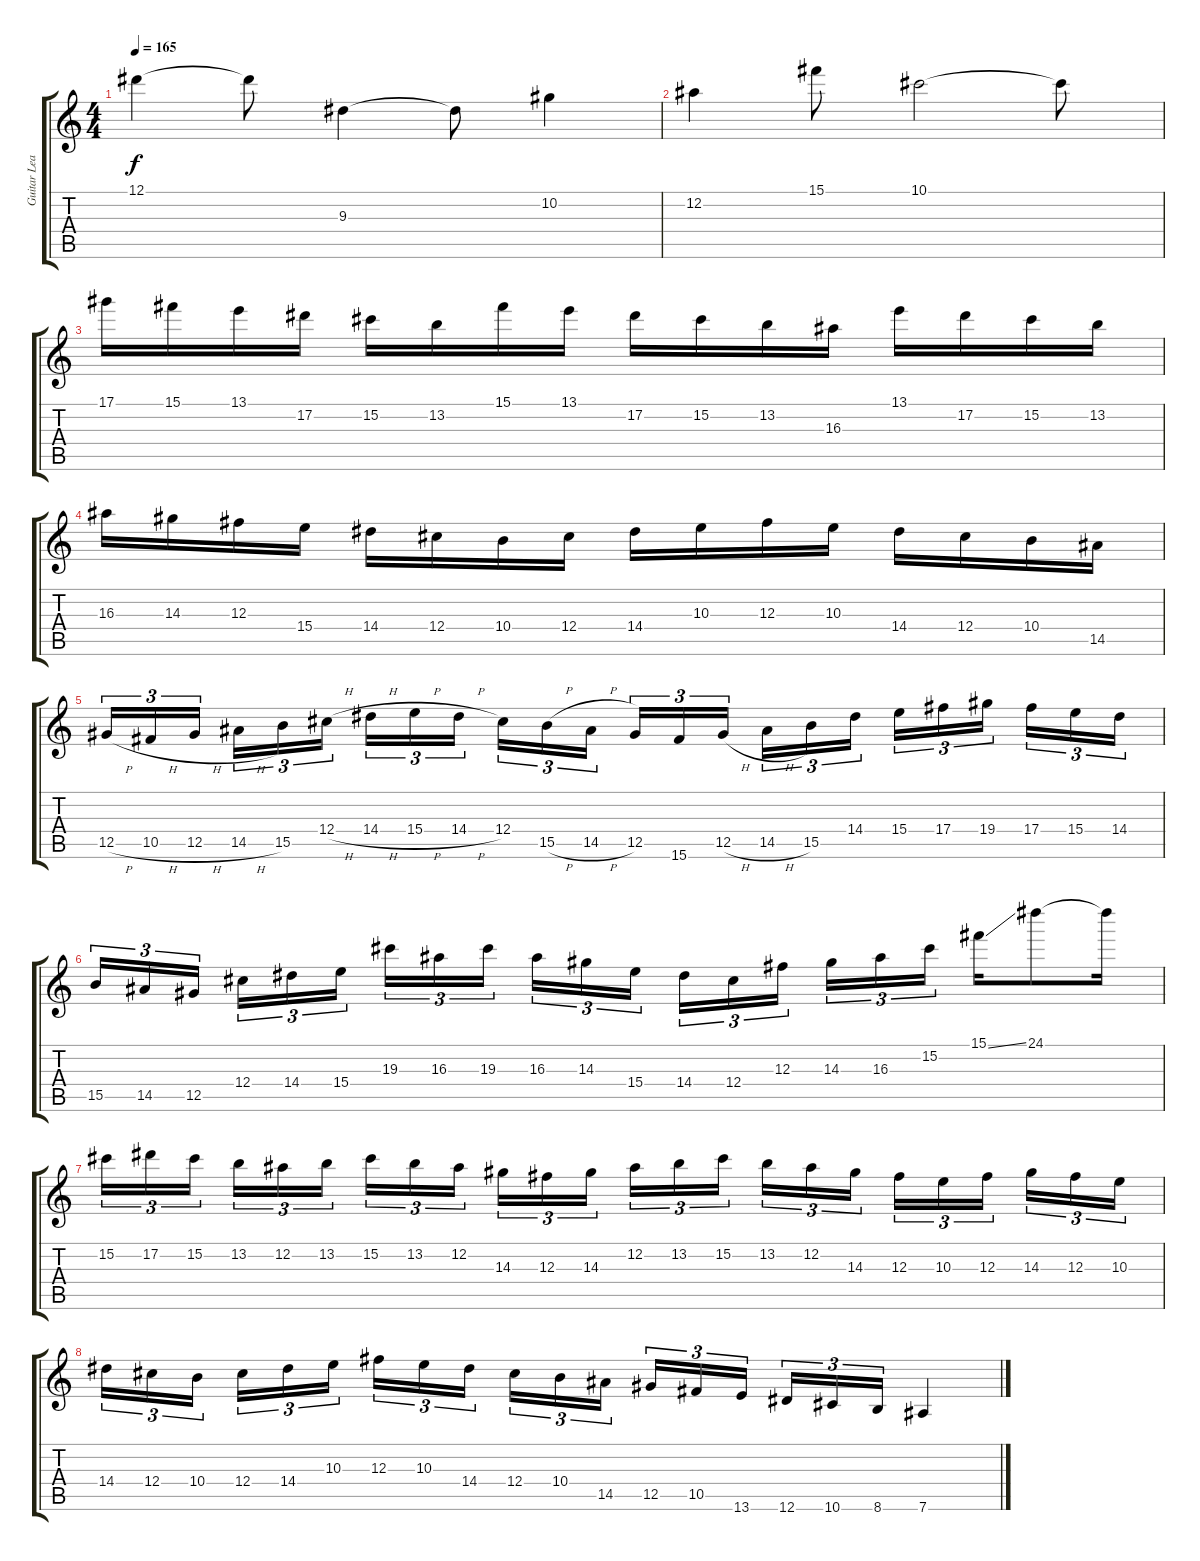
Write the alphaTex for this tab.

\track ("Guitar Lead" "Guitar Lea") {instrument distortionguitar}
\staff {score tabs}
\tuning (Eb4 Bb3 Gb3 Db3 Ab2 Eb2) {hide}
\ts (4 4)
\tempo 165
\clef g2
\ks c
12.1.4{dy f} 12.1{t}.8 9.3.4 9.3{t}.8 10.2.4 |
12.2.4 15.1.8 10.1.2 10.1{t}.8 |
17.1.16 15.1.16 13.1.16 17.2.16 15.2.16 13.2.16 15.1.16 13.1.16 17.2.16 15.2.16 13.2.16 16.3.16 13.1.16 17.2.16 15.2.16 13.2.16 |
16.3.16 14.3.16 12.3.16 15.4.16 14.4.16 12.4.16 10.4.16 12.4.16 14.4.16 10.3.16 12.3.16 10.3.16 14.4.16 12.4.16 10.4.16 14.5.16 |
12.5{h}.16{tu (3 2)} 10.5{h}.16{tu (3 2)} 12.5{h}.16{tu (3 2)} 14.5{h}.16{tu (3 2)} 15.5.16{tu (3 2)} 12.4{h}.16{tu (3 2)} 14.4{h}.16{tu (3 2)} 15.4{h}.16{tu (3 2)} 14.4{h}.16{tu (3 2)} 12.4.16{tu (3 2)} 15.5{h}.16{tu (3 2)} 14.5{h}.16{tu (3 2)} 12.5.16{tu (3 2)} 15.6.16{tu (3 2)} 12.5{h}.16{tu (3 2)} 14.5{h}.16{tu (3 2)} 15.5.16{tu (3 2)} 14.4.16{tu (3 2)} 15.4.16{tu (3 2)} 17.4.16{tu (3 2)} 19.4.16{tu (3 2)} 17.4.16{tu (3 2)} 15.4.16{tu (3 2)} 14.4.16{tu (3 2)} |
15.5.16{tu (3 2)} 14.5.16{tu (3 2)} 12.5.16{tu (3 2)} 12.4.16{tu (3 2)} 14.4.16{tu (3 2)} 15.4.16{tu (3 2)} 19.3.16{tu (3 2)} 16.3.16{tu (3 2)} 19.3.16{tu (3 2)} 16.3.16{tu (3 2)} 14.3.16{tu (3 2)} 15.4.16{tu (3 2)} 14.4.16{tu (3 2)} 12.4.16{tu (3 2)} 12.3.16{tu (3 2)} 14.3.16{tu (3 2)} 16.3.16{tu (3 2)} 15.2.16{tu (3 2)} 15.1{ss}.16 24.1.8 24.1{t}.16 |
15.2.16{tu (3 2)} 17.2.16{tu (3 2)} 15.2.16{tu (3 2)} 13.2.16{tu (3 2)} 12.2.16{tu (3 2)} 13.2.16{tu (3 2)} 15.2.16{tu (3 2)} 13.2.16{tu (3 2)} 12.2.16{tu (3 2)} 14.3.16{tu (3 2)} 12.3.16{tu (3 2)} 14.3.16{tu (3 2)} 12.2.16{tu (3 2)} 13.2.16{tu (3 2)} 15.2.16{tu (3 2)} 13.2.16{tu (3 2)} 12.2.16{tu (3 2)} 14.3.16{tu (3 2)} 12.3.16{tu (3 2)} 10.3.16{tu (3 2)} 12.3.16{tu (3 2)} 14.3.16{tu (3 2)} 12.3.16{tu (3 2)} 10.3.16{tu (3 2)} |
14.4.16{tu (3 2)} 12.4.16{tu (3 2)} 10.4.16{tu (3 2)} 12.4.16{tu (3 2)} 14.4.16{tu (3 2)} 10.3.16{tu (3 2)} 12.3.16{tu (3 2)} 10.3.16{tu (3 2)} 14.4.16{tu (3 2)} 12.4.16{tu (3 2)} 10.4.16{tu (3 2)} 14.5.16{tu (3 2)} 12.5.16{tu (3 2)} 10.5.16{tu (3 2)} 13.6.16{tu (3 2)} 12.6.16{tu (3 2)} 10.6.16{tu (3 2)} 8.6.16{tu (3 2)} 7.6.4
